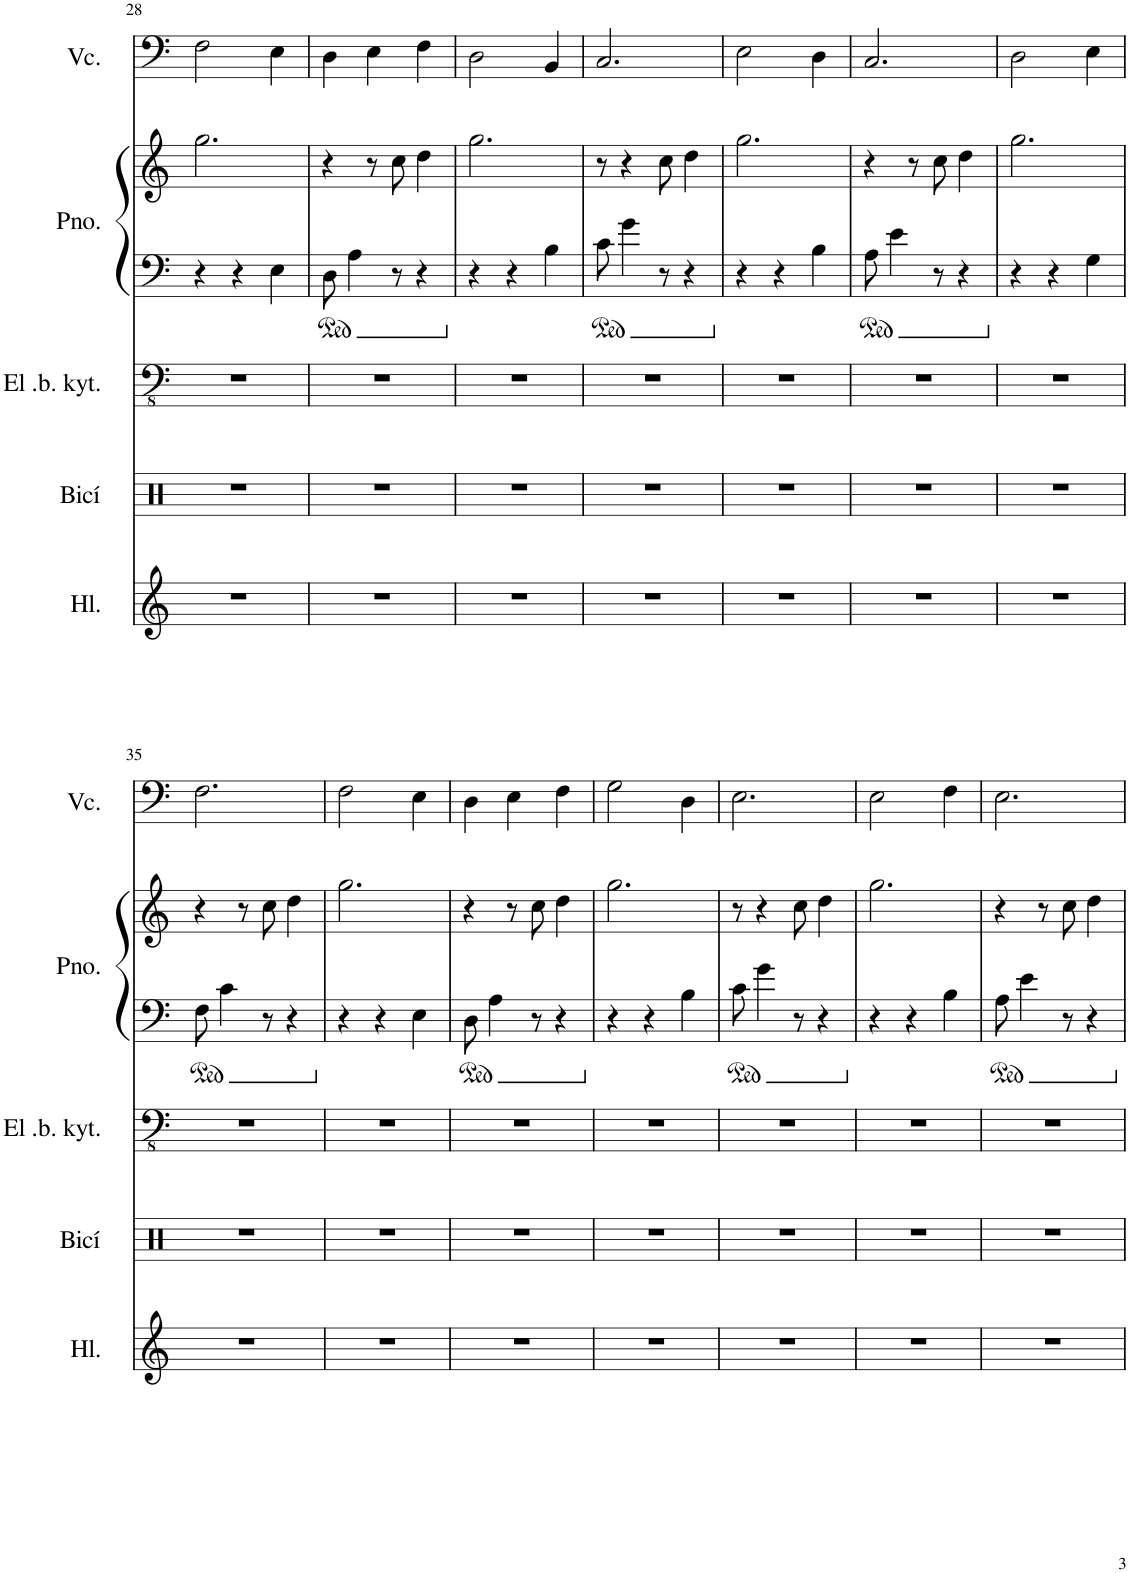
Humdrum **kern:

**kern	**kern	**kern	**kern	**kern	**kern
*part5	*part4	*part3	*part2	*part2	*part1
*staff6	*staff5	*staff4	*staff3	*staff2	*staff1
*I"Hlas	*I"Bicí souprava	*I"Elektrická basová kytara	*I"Piano	*	*I"Violoncello
*I'Hl.	*I'Bicí	*I'El .b. kyt.	*I'Pno.	*	*I'Vc.
!!LO:PB:g=z
*clefG2	*clefX	*clefFv4	*clefF4	*clefG2	*clefF4
*k[]	*k[]	*k[]	*k[]	*k[]	*k[]
*M3/4	*M3/4	*M3/4	*M3/4	*M3/4	*M3/4
=28	=28	=28	=28	=28	=28
2.r	2.r	2.r	4r	2.gg\	2F\
.	.	.	4r	.	.
.	.	.	4E\	.	4E\
=29	=29	=29	=29	=29	=29
2.r	2.r	2.r	8D\	4r	4D\
.	.	.	4A\	.	.
.	.	.	.	8r	4E\
.	.	.	8r	8cc\	.
.	.	.	4r	4dd\	4F\
=30	=30	=30	=30	=30	=30
2.r	2.r	2.r	4r	2.gg\	2D\
.	.	.	4r	.	.
.	.	.	4B\	.	4BB/
=31	=31	=31	=31	=31	=31
2.r	2.r	2.r	8c\	8r	2.C/
.	.	.	4g\	4r	.
.	.	.	8r	8cc\	.
.	.	.	4r	4dd\	.
=32	=32	=32	=32	=32	=32
2.r	2.r	2.r	4r	2.gg\	2E\
.	.	.	4r	.	.
.	.	.	4B\	.	4D\
=33	=33	=33	=33	=33	=33
2.r	2.r	2.r	8A\	4r	2.C/
.	.	.	4e\	.	.
.	.	.	.	8r	.
.	.	.	8r	8cc\	.
.	.	.	4r	4dd\	.
=34	=34	=34	=34	=34	=34
2.r	2.r	2.r	4r	2.gg\	2D\
.	.	.	4r	.	.
.	.	.	4G\	.	4E\
!!LO:LB:g=z
=35	=35	=35	=35	=35	=35
2.r	2.r	2.r	8F\	4r	2.F\
.	.	.	4c\	.	.
.	.	.	.	8r	.
.	.	.	8r	8cc\	.
.	.	.	4r	4dd\	.
=36	=36	=36	=36	=36	=36
2.r	2.r	2.r	4r	2.gg\	2F\
.	.	.	4r	.	.
.	.	.	4E\	.	4E\
=37	=37	=37	=37	=37	=37
2.r	2.r	2.r	8D\	4r	4D\
.	.	.	4A\	.	.
.	.	.	.	8r	4E\
.	.	.	8r	8cc\	.
.	.	.	4r	4dd\	4F\
=38	=38	=38	=38	=38	=38
2.r	2.r	2.r	4r	2.gg\	2G\
.	.	.	4r	.	.
.	.	.	4B\	.	4D\
=39	=39	=39	=39	=39	=39
2.r	2.r	2.r	8c\	8r	2.E\
.	.	.	4g\	4r	.
.	.	.	8r	8cc\	.
.	.	.	4r	4dd\	.
=40	=40	=40	=40	=40	=40
2.r	2.r	2.r	4r	2.gg\	2E\
.	.	.	4r	.	.
.	.	.	4B\	.	4F\
=41	=41	=41	=41	=41	=41
2.r	2.r	2.r	8A\	4r	2.E\
.	.	.	4e\	.	.
.	.	.	.	8r	.
.	.	.	8r	8cc\	.
.	.	.	4r	4dd\	.
=	=	=	=	=	=
*-	*-	*-	*-	*-	*-
